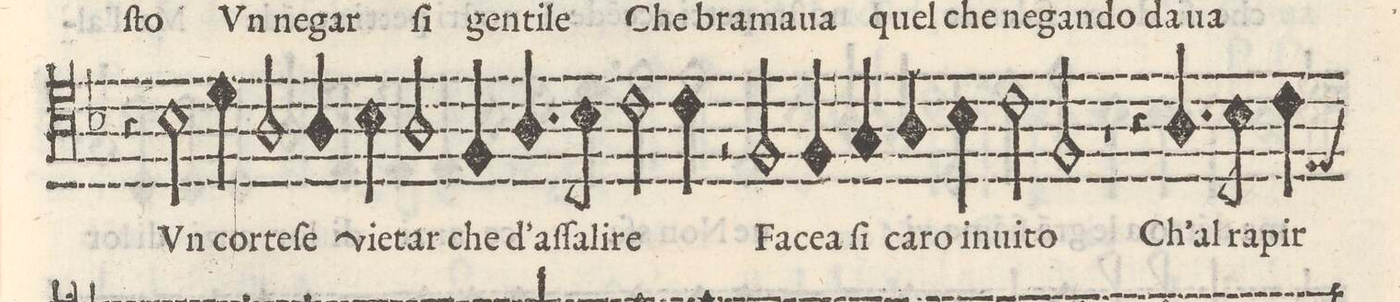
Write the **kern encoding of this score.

**kern	**text
*I"TENORE	*
*clefC4	*
*k[b-]	*
*met(C)	*
*M2/1	*
2r	.
=16-	=16-
0r	.
=17-	=17-
4r	.
2B-\	Vn
4d\	cor-
2A/	-te-
4A/	-ſe
4B-\	vie-
=18-	=18-
2A/	-tar
4F/	che
4.A/	d'aſ-
8B-\	-ſa-
2c\	-li-
4c\	-re
=19-	=19-
2r	.
2F/	Fa-
4F/	-cea
4G/	ſi
4A/	ca-
4B-\	ro in-
=20-	=20-
2c\	-ui-
2F/	-to
1r	.
=21-	=21-
4r	.
4.A/	Ch'al
8B-\	ra-
4c\	-pir
*custos:E	*
*-	*-
